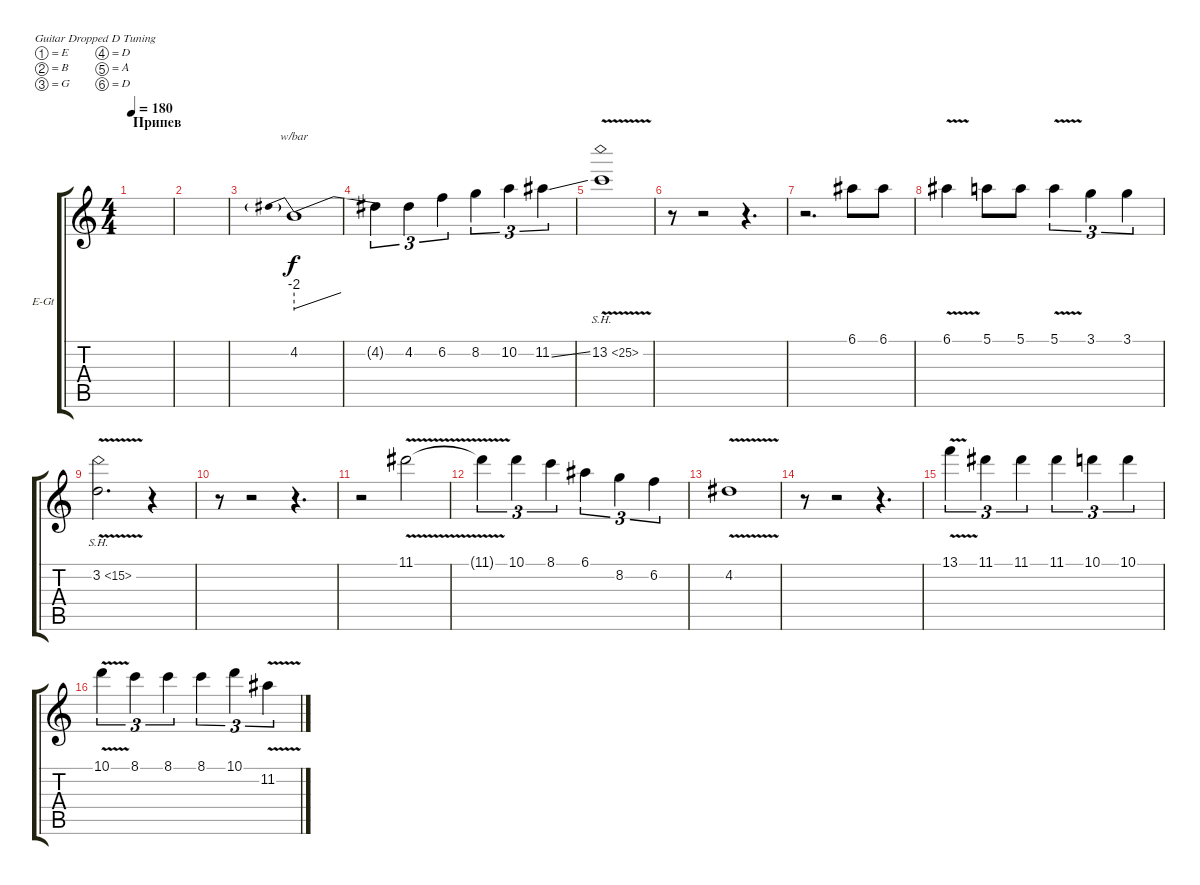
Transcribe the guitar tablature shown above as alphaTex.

\defaultSystemsLayout 4
\bracketExtendMode groupsimilarinstruments
\firstSystemTrackNameOrientation horizontal
\otherSystemsTrackNameOrientation horizontal
\track ("Романов" "E-Gt") {instrument distortionguitar}
\staff {score tabs}
\tuning (E4 B3 G3 D3 A2 D2)
\ts (4 4)
\section ("" "Припев")
\tempo 180
\clef g2
\ks c
|
|
4.2.1{tbe (predivedive default 0 -8 60 0) dy f} |
4.2{t}.4{tu (3 2)} 4.2.4{tu (3 2)} 6.2.4{tu (3 2)} 8.2.4{tu (3 2)} 10.2.4{tu (3 2)} 11.2{ss}.4{tu (3 2)} |
13.2{sh 12 v}.1 |
r.8 r.2 r.4{d} |
r.2{d} 6.1.8 6.1.8 |
6.1{v}.4 5.1.8 5.1.8 5.1{v}.4{tu (3 2)} 3.1.4{tu (3 2)} 3.1.4{tu (3 2)} |
3.2{sh 12 v}.2{d} r.4 |
r.8 r.2 r.4{d} |
r.2 11.1{v}.2 |
11.1{t}.4{tu (3 2)} 10.1.4{tu (3 2)} 8.1.4{tu (3 2)} 6.1.4{tu (3 2)} 8.2.4{tu (3 2)} 6.2.4{tu (3 2)} |
4.2{v}.1 |
r.8 r.2 r.4{d} |
13.1{v}.4{tu (3 2)} 11.1.4{tu (3 2)} 11.1.4{tu (3 2)} 11.1.4{tu (3 2)} 10.1.4{tu (3 2)} 10.1.4{tu (3 2)} |
10.1{v}.4{tu (3 2)} 8.1.4{tu (3 2)} 8.1.4{tu (3 2)} 8.1.4{tu (3 2)} 10.1.4{tu (3 2)} 11.2{v}.4{tu (3 2)}
